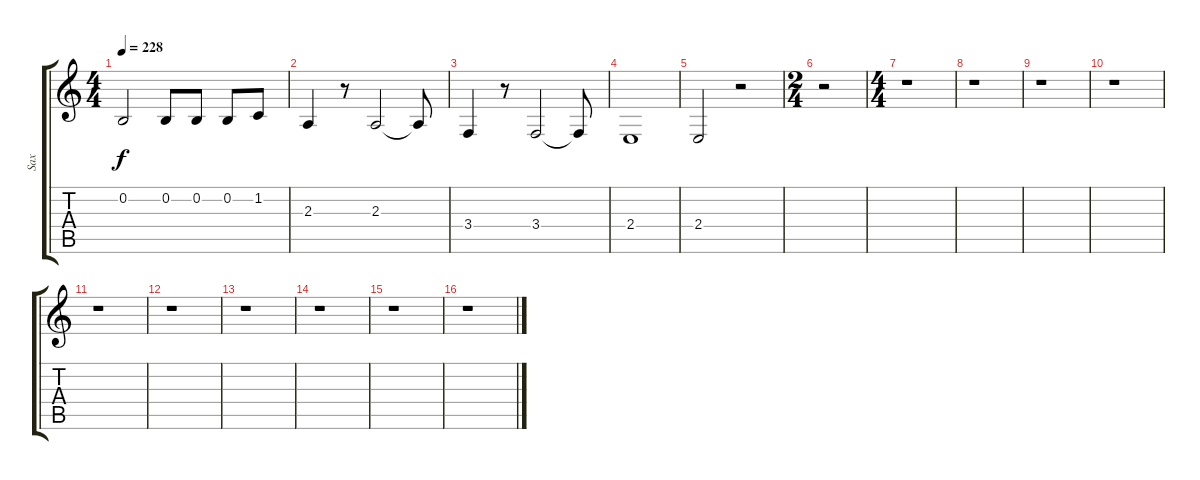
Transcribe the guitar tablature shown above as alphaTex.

\track ("Sax" "Sax") {instrument baritonesax}
\staff {score tabs}
\tuning (E4 B3 G3 D3 A2 E2) {hide}
\ts (4 4)
\tempo 228
\clef g2
\ks c
0.2{t}.2{dy f} 0.2.8 0.2.8 0.2.8 1.2.8 |
2.3.4 r.8 2.3.2 2.3{t}.8 |
3.4.4 r.8 3.4.2 3.4{t}.8 |
2.4.1 |
2.4.2 r.2 |
\ts (2 4)
r.2 |
\ts (4 4)
r.1 |
r.1 |
r.1 |
r.1 |
r.1 |
r.1 |
r.1 |
r.1 |
r.1 |
r.1
